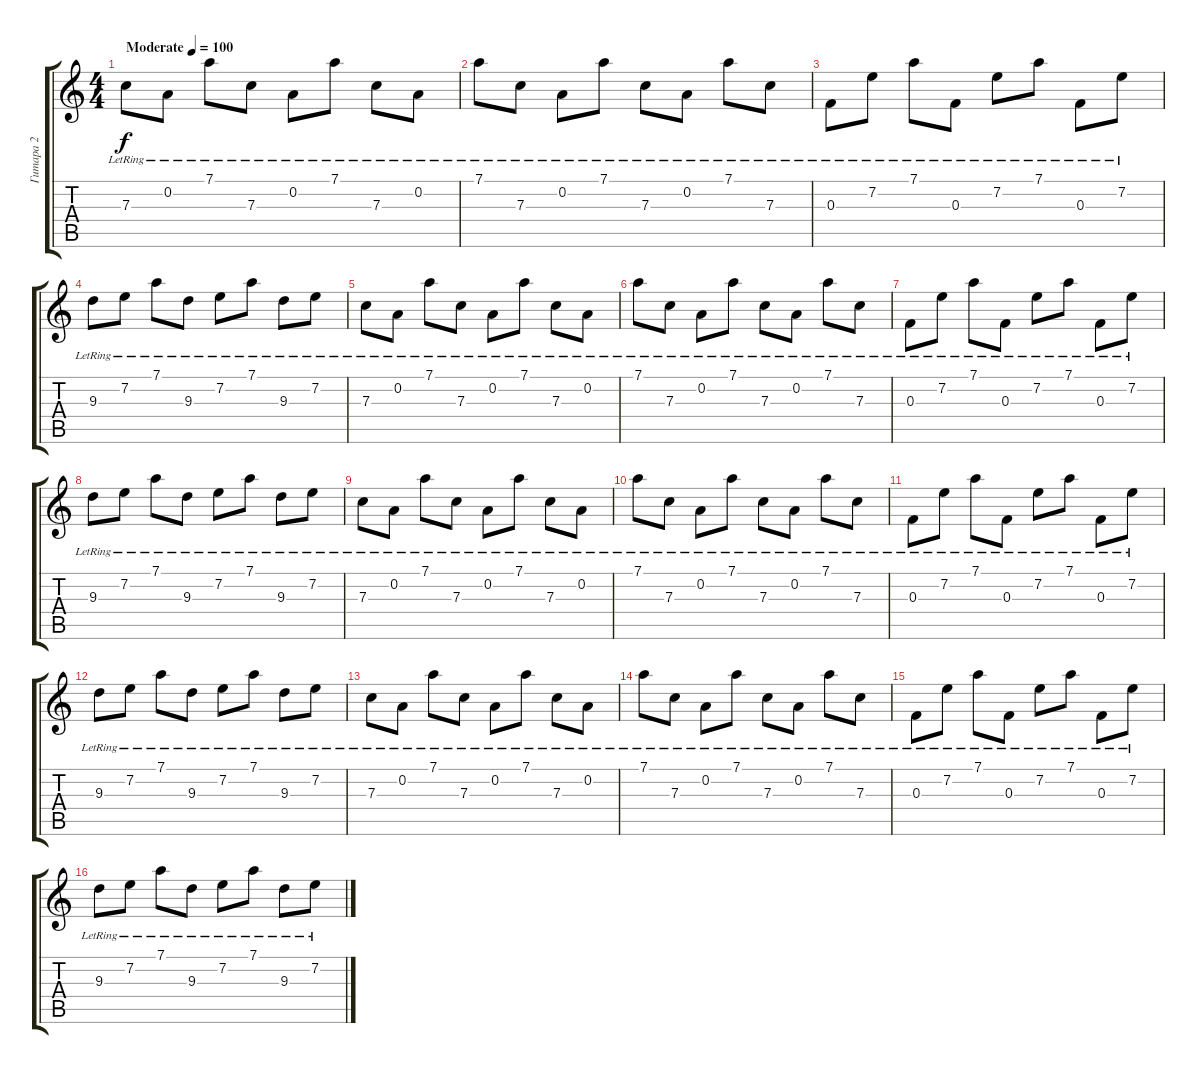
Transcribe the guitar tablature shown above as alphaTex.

\track ("Гитара 2" "Гитара 2") {instrument overdrivenguitar}
\staff {score tabs}
\tuning (D4 A3 F3 C3 G2 D2) {hide}
\ts (4 4)
\tempo (100 "Moderate")
\clef g2
\ks c
7.3{lr}.8{dy f instrument electricguitarclean} 0.2{lr}.8 7.1{lr}.8 7.3{lr}.8 0.2{lr}.8 7.1{lr}.8 7.3{lr}.8 0.2{lr}.8 |
7.1{lr}.8 7.3{lr}.8 0.2{lr}.8 7.1{lr}.8 7.3{lr}.8 0.2{lr}.8 7.1{lr}.8 7.3{lr}.8 |
0.3{lr}.8 7.2{lr}.8 7.1{lr}.8 0.3{lr}.8 7.2{lr}.8 7.1{lr}.8 0.3{lr}.8 7.2{lr}.8 |
9.3{lr}.8 7.2{lr}.8 7.1{lr}.8 9.3{lr}.8 7.2{lr}.8 7.1{lr}.8 9.3{lr}.8 7.2{lr}.8 |
7.3{lr}.8 0.2{lr}.8 7.1{lr}.8 7.3{lr}.8 0.2{lr}.8 7.1{lr}.8 7.3{lr}.8 0.2{lr}.8 |
7.1{lr}.8 7.3{lr}.8 0.2{lr}.8 7.1{lr}.8 7.3{lr}.8 0.2{lr}.8 7.1{lr}.8 7.3{lr}.8 |
0.3{lr}.8 7.2{lr}.8 7.1{lr}.8 0.3{lr}.8 7.2{lr}.8 7.1{lr}.8 0.3{lr}.8 7.2{lr}.8 |
9.3{lr}.8 7.2{lr}.8 7.1{lr}.8 9.3{lr}.8 7.2{lr}.8 7.1{lr}.8 9.3{lr}.8 7.2{lr}.8 |
7.3{lr}.8 0.2{lr}.8 7.1{lr}.8 7.3{lr}.8 0.2{lr}.8 7.1{lr}.8 7.3{lr}.8 0.2{lr}.8 |
7.1{lr}.8 7.3{lr}.8 0.2{lr}.8 7.1{lr}.8 7.3{lr}.8 0.2{lr}.8 7.1{lr}.8 7.3{lr}.8 |
0.3{lr}.8 7.2{lr}.8 7.1{lr}.8 0.3{lr}.8 7.2{lr}.8 7.1{lr}.8 0.3{lr}.8 7.2{lr}.8 |
9.3{lr}.8 7.2{lr}.8 7.1{lr}.8 9.3{lr}.8 7.2{lr}.8 7.1{lr}.8 9.3{lr}.8 7.2{lr}.8 |
7.3{lr}.8 0.2{lr}.8 7.1{lr}.8 7.3{lr}.8 0.2{lr}.8 7.1{lr}.8 7.3{lr}.8 0.2{lr}.8 |
7.1{lr}.8 7.3{lr}.8 0.2{lr}.8 7.1{lr}.8 7.3{lr}.8 0.2{lr}.8 7.1{lr}.8 7.3{lr}.8 |
0.3{lr}.8 7.2{lr}.8 7.1{lr}.8 0.3{lr}.8 7.2{lr}.8 7.1{lr}.8 0.3{lr}.8 7.2{lr}.8 |
9.3{lr}.8 7.2{lr}.8 7.1{lr}.8 9.3{lr}.8 7.2{lr}.8 7.1{lr}.8 9.3{lr}.8 7.2{lr}.8
